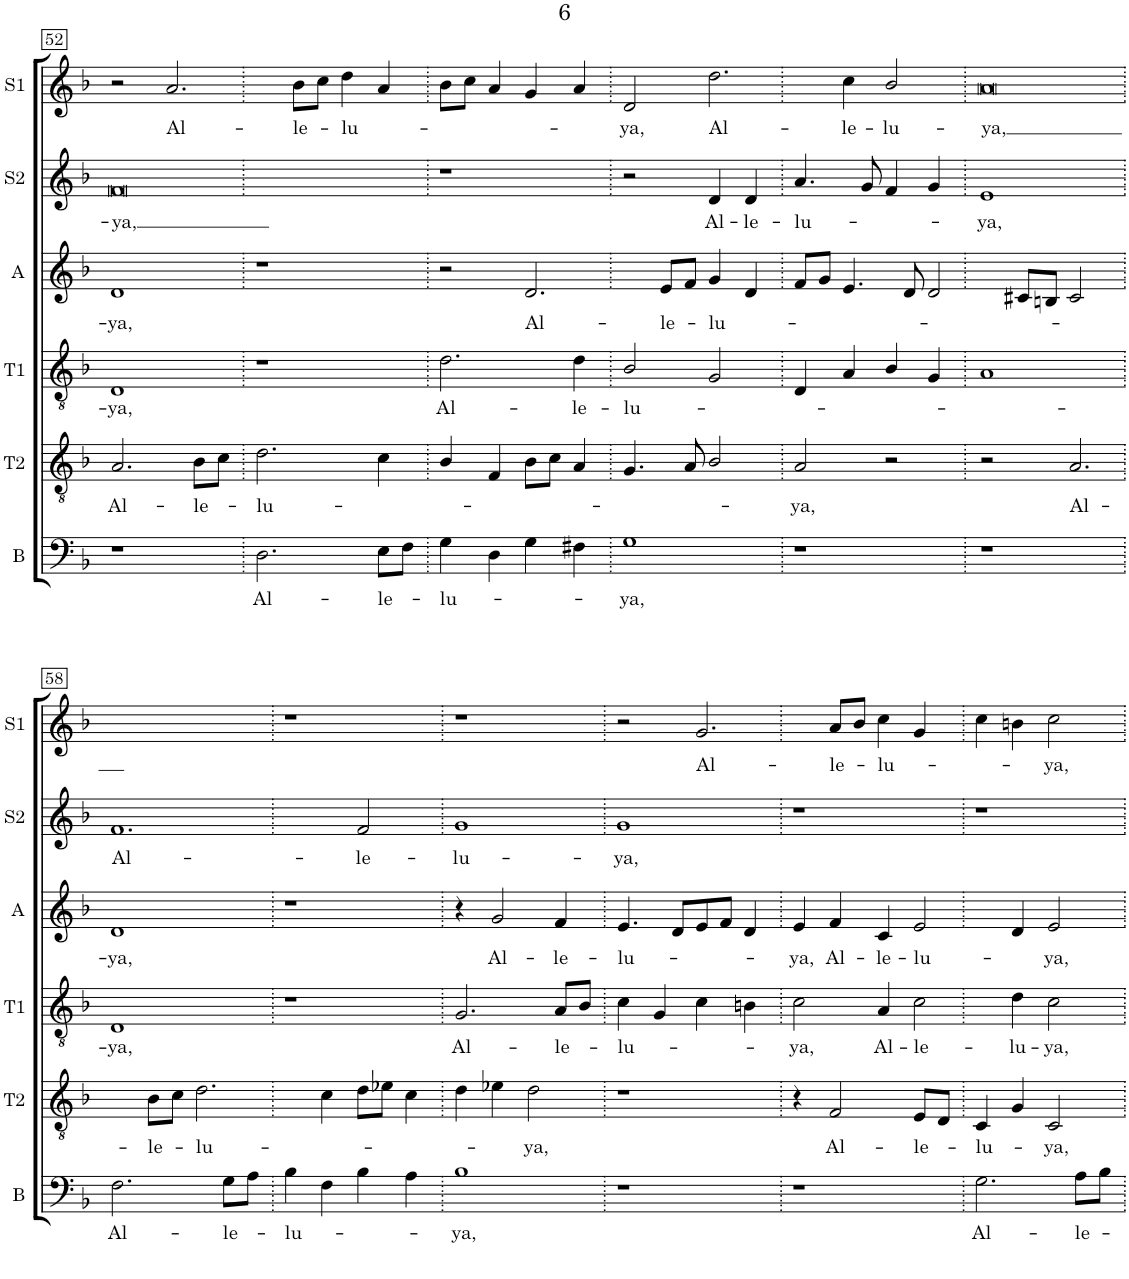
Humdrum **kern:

**kern	**text	**kern	**text	**kern	**text	**kern	**text	**kern	**text	**kern	**text
*part6	*part6	*part5	*part5	*part4	*part4	*part3	*part3	*part2	*part2	*part1	*part1
*staff6	*staff6	*staff5	*staff5	*staff4	*staff4	*staff3	*staff3	*staff2	*staff2	*staff1	*staff1
*I"Bass	*	*I"Tenor 2	*	*I"Tenor 1	*	*I"Alto	*	*I"Soprano 2	*	*I"Soprano 1	*
*I'B	*	*I'T2	*	*I'T1	*	*I'A	*	*I'S2	*	*I'S1	*
!!LO:PB:g=z
*clefF4	*	*clefGv2	*	*clefGv2	*	*clefG2	*	*clefG2	*	*clefG2	*
*k[b-]	*	*k[b-]	*	*k[b-]	*	*k[b-]	*	*k[b-]	*	*k[b-]	*
*F:	*	*F:	*	*F:	*	*F:	*	*F:	*	*F:	*
*M2/2	*	*M2/2	*	*M2/2	*	*M2/2	*	*M2/2	*	*M2/2	*
=52	=52	=52	=52	=52	=52	=52	=52	=52	=52	=52	=52
!	!	!	!LO:LY:b	!	!LO:LY:b	!	!LO:LY:b	!	!LO:LY:b	!	!
1r	.	2.A/	Al-	1D	-ya,	1d	-ya,	[1f	-ya,	2r	.
!	!	!	!	!	!	!	!	!	!	!LO:N:vis=2.	!LO:LY:b
.	.	.	.	.	.	.	.	.	.	[2a/	Al-
!	!	!	!LO:LY:b	!	!	!	!	!	!	!	!
.	.	8B-\L	-le-	.	.	.	.	.	.	.	.
.	.	8c\J	.	.	.	.	.	.	.	.	.
=53.	=53.	=53.	=53.	=53.	=53.	=53.	=53.	=53.	=53.	=53.	=53.
!	!LO:LY:b	!	!LO:LY:b	!	!	!	!	!	!	!	!
2.D\	Al-	2.d\	-lu-	1r	.	1r	.	1f]	.	4a/]	.
!	!	!	!	!	!	!	!	!	!	!	!LO:LY:b
.	.	.	.	.	.	.	.	.	.	8b-\L	-le-
.	.	.	.	.	.	.	.	.	.	8cc\J	.
!	!	!	!	!	!	!	!	!	!	!	!LO:LY:b
.	.	.	.	.	.	.	.	.	.	4dd\	-lu-
!	!LO:LY:b	!	!	!	!	!	!	!	!	!	!
8E\L	-le-	4c\	.	.	.	.	.	.	.	4a/	.
8F\J	.	.	.	.	.	.	.	.	.	.	.
=54.	=54.	=54.	=54.	=54.	=54.	=54.	=54.	=54.	=54.	=54.	=54.
!	!LO:LY:b	!	!	!	!LO:LY:b	!	!	!	!	!	!
4G\	-lu-	4B-/	.	2.d\	Al-	2r	.	1r	.	8b-\L	.
.	.	.	.	.	.	.	.	.	.	8cc\J	.
4D\	.	4F/	.	.	.	.	.	.	.	4a/	.
!	!	!	!	!	!	!LO:N:vis=2.	!LO:LY:b	!	!	!	!
4G\	.	8B-\L	.	.	.	[2d/	Al-	.	.	4g/	.
.	.	8c\J	.	.	.	.	.	.	.	.	.
!	!	!	!	!	!LO:LY:b	!	!	!	!	!	!
4F#X\	.	4A/	.	4d\	-le-	.	.	.	.	4a/	.
=55.	=55.	=55.	=55.	=55.	=55.	=55.	=55.	=55.	=55.	=55.	=55.
!	!LO:LY:b	!	!	!	!LO:LY:b	!	!	!	!	!	!LO:LY:b
1G	-ya,	4.G/	.	2B-/	-lu-	4d/]	.	2r	.	2d/	-ya,
!	!	!	!	!	!	!	!LO:LY:b	!	!	!	!
.	.	.	.	.	.	8e/L	-le-	.	.	.	.
.	.	8A/	.	.	.	8f/J	.	.	.	.	.
!	!	!	!	!	!	!	!LO:LY:b	!	!LO:LY:b	!LO:N:vis=2.	!LO:LY:b
.	.	2B-/	.	2G/	.	4g/	-lu-	4d/	Al-	[2dd\	Al-
!	!	!	!	!	!	!	!	!	!LO:LY:b	!	!
.	.	.	.	.	.	4d/	.	4d/	-le-	.	.
=56.	=56.	=56.	=56.	=56.	=56.	=56.	=56.	=56.	=56.	=56.	=56.
!	!	!	!LO:LY:b	!	!	!	!	!	!LO:LY:b	!	!
1r	.	2A/	-ya,	4D/	.	8f/L	.	4.a/	-lu-	4dd\]	.
.	.	.	.	.	.	8g/J	.	.	.	.	.
!	!	!	!	!	!	!	!	!	!	!	!LO:LY:b
.	.	.	.	4A/	.	4.e/	.	.	.	4cc\	-le-
.	.	.	.	.	.	.	.	8g/	.	.	.
!	!	!	!	!	!	!	!	!	!	!	!LO:LY:b
.	.	2r	.	4B-/	.	.	.	4f/	.	2b-/	-lu-
.	.	.	.	.	.	8d/	.	.	.	.	.
.	.	.	.	4G/	.	[4d/	.	4g/	.	.	.
=57.	=57.	=57.	=57.	=57.	=57.	=57.	=57.	=57.	=57.	=57.	=57.
!	!	!	!	!	!	!	!	!	!LO:LY:b	!	!LO:LY:b
1r	.	2r	.	1A	.	4d/]	.	1e	-ya,	[1a	-ya,
.	.	.	.	.	.	8c#X/L	.	.	.	.	.
.	.	.	.	.	.	8Bn/J	.	.	.	.	.
!	!	!LO:N:vis=2.	!LO:LY:b	!	!	!	!	!	!	!	!
.	.	[2A/	Al-	.	.	2c#/	.	.	.	.	.
!!LO:LB:g=z
=58.	=58.	=58.	=58.	=58.	=58.	=58.	=58.	=58.	=58.	=58.	=58.
!	!LO:LY:b	!	!	!	!LO:LY:b	!	!LO:LY:b	!LO:N:vis=1.	!LO:LY:b	!	!
2.F\	Al-	4A/]	.	1D	-ya,	1d	-ya,	[1f	Al-	1a]	.
!	!	!	!LO:LY:b	!	!	!	!	!	!	!	!
.	.	8B-\L	-le-	.	.	.	.	.	.	.	.
.	.	8c\J	.	.	.	.	.	.	.	.	.
!	!	!LO:N:vis=2.	!LO:LY:b	!	!	!	!	!	!	!	!
.	.	[2d\	-lu-	.	.	.	.	.	.	.	.
!	!LO:LY:b	!	!	!	!	!	!	!	!	!	!
8G\L	-le-	.	.	.	.	.	.	.	.	.	.
8A\J	.	.	.	.	.	.	.	.	.	.	.
=59.	=59.	=59.	=59.	=59.	=59.	=59.	=59.	=59.	=59.	=59.	=59.
!	!LO:LY:b	!	!	!	!	!	!	!	!	!	!
4B-\	-lu-	4d\]	.	1r	.	1r	.	2f/]	.	1r	.
4F\	.	4c\	.	.	.	.	.	.	.	.	.
!	!	!	!	!	!	!	!	!	!LO:LY:b	!	!
4B-\	.	8d\L	.	.	.	.	.	2f/	-le-	.	.
.	.	8e-X\J	.	.	.	.	.	.	.	.	.
4A\	.	4c\	.	.	.	.	.	.	.	.	.
=60.	=60.	=60.	=60.	=60.	=60.	=60.	=60.	=60.	=60.	=60.	=60.
!	!LO:LY:b	!	!	!	!LO:LY:b	!	!	!	!LO:LY:b	!	!
1B-	-ya,	4d\	.	2.G/	Al-	4r	.	1g	-lu-	1r	.
!	!	!	!	!	!	!	!LO:LY:b	!	!	!	!
.	.	4e-X\	.	.	.	2g/	Al-	.	.	.	.
!	!	!	!LO:LY:b	!	!	!	!	!	!	!	!
.	.	2d\	-ya,	.	.	.	.	.	.	.	.
!	!	!	!	!	!LO:LY:b	!	!LO:LY:b	!	!	!	!
.	.	.	.	8A/L	-le-	4f/	-le-	.	.	.	.
.	.	.	.	8B-/J	.	.	.	.	.	.	.
=61.	=61.	=61.	=61.	=61.	=61.	=61.	=61.	=61.	=61.	=61.	=61.
!	!	!	!	!	!LO:LY:b	!	!LO:LY:b	!	!LO:LY:b	!	!
1r	.	1r	.	4c\	-lu-	4.e/	-lu-	1g	-ya,	2r	.
.	.	.	.	4G/	.	.	.	.	.	.	.
.	.	.	.	.	.	8d/L	.	.	.	.	.
!	!	!	!	!	!	!	!	!	!	!LO:N:vis=2.	!LO:LY:b
.	.	.	.	4c\	.	8e/	.	.	.	[2g/	Al-
.	.	.	.	.	.	8f/J	.	.	.	.	.
.	.	.	.	4Bn\	.	4d/	.	.	.	.	.
=62.	=62.	=62.	=62.	=62.	=62.	=62.	=62.	=62.	=62.	=62.	=62.
!	!	!	!	!	!LO:LY:b	!	!LO:LY:b	!	!	!	!
1r	.	4r	.	2c\	-ya,	4e/	-ya,	1r	.	4g/]	.
!	!	!	!LO:LY:b	!	!	!	!LO:LY:b	!	!	!	!LO:LY:b
.	.	2F/	Al-	.	.	4f/	Al-	.	.	8a/L	-le-
.	.	.	.	.	.	.	.	.	.	8b-/J	.
!	!	!	!	!	!LO:LY:b	!	!LO:LY:b	!	!	!	!LO:LY:b
.	.	.	.	4A/	Al-	4c/	-le-	.	.	4cc\	-lu-
!	!	!	!LO:LY:b	!	!LO:LY:b	!	!LO:LY:b	!	!	!	!
.	.	8E/L	-le-	[4c\	-le-	[4e/	-lu-	.	.	4g/	.
.	.	8D/J	.	.	.	.	.	.	.	.	.
=63.	=63.	=63.	=63.	=63.	=63.	=63.	=63.	=63.	=63.	=63.	=63.
!	!LO:LY:b	!	!LO:LY:b	!	!	!	!	!	!	!	!
2.G\	Al-	4C/	-lu-	4c\]	.	4e/]	.	1r	.	4cc\	.
!	!	!	!	!	!LO:LY:b	!	!	!	!	!	!
.	.	4G/	.	4d\	-lu-	4d/	.	.	.	4bn\	.
!	!	!	!LO:LY:b	!	!LO:LY:b	!	!LO:LY:b	!	!	!	!LO:LY:b
.	.	2C/	-ya,	2c\	-ya,	2e/	-ya,	.	.	2cc\	-ya,
!	!LO:LY:b	!	!	!	!	!	!	!	!	!	!
8A\L	-le-	.	.	.	.	.	.	.	.	.	.
8B-\J	.	.	.	.	.	.	.	.	.	.	.
=.	=.	=.	=.	=.	=.	=.	=.	=.	=.	=.	=.
*-	*-	*-	*-	*-	*-	*-	*-	*-	*-	*-	*-
